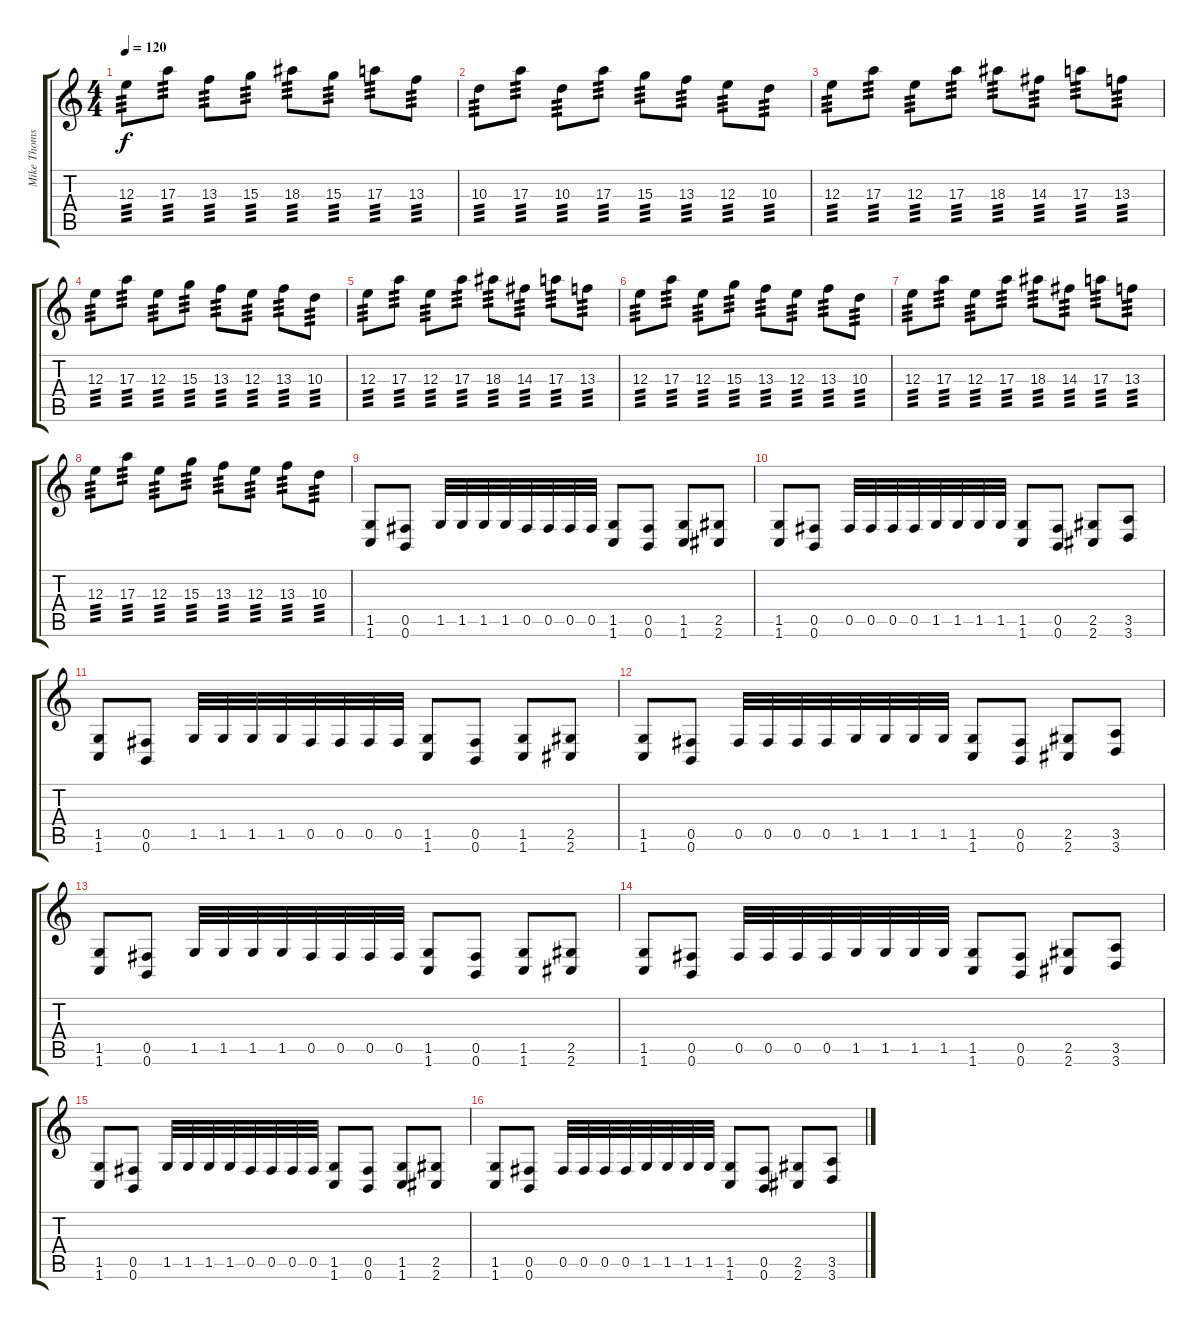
\track ("Mike Thomson #7" "Mike Thoms") {instrument distortionguitar}
\staff {score tabs}
\tuning (Db4 Ab3 E3 B2 Gb2 B1) {hide}
\ts (4 4)
\tempo 120
\clef g2
\ks c
12.3.8{tp 3 dy f} 17.3.8{tp 3} 13.3.8{tp 3} 15.3.8{tp 3} 18.3.8{tp 3} 15.3.8{tp 3} 17.3.8{tp 3} 13.3.8{tp 3} |
10.3.8{tp 3} 17.3.8{tp 3} 10.3.8{tp 3} 17.3.8{tp 3} 15.3.8{tp 3} 13.3.8{tp 3} 12.3.8{tp 3} 10.3.8{tp 3} |
12.3.8{tp 3} 17.3.8{tp 3} 12.3.8{tp 3} 17.3.8{tp 3} 18.3.8{tp 3} 14.3.8{tp 3} 17.3.8{tp 3} 13.3.8{tp 3} |
12.3.8{tp 3} 17.3.8{tp 3} 12.3.8{tp 3} 15.3.8{tp 3} 13.3.8{tp 3} 12.3.8{tp 3} 13.3.8{tp 3} 10.3.8{tp 3} |
12.3.8{tp 3} 17.3.8{tp 3} 12.3.8{tp 3} 17.3.8{tp 3} 18.3.8{tp 3} 14.3.8{tp 3} 17.3.8{tp 3} 13.3.8{tp 3} |
12.3.8{tp 3} 17.3.8{tp 3} 12.3.8{tp 3} 15.3.8{tp 3} 13.3.8{tp 3} 12.3.8{tp 3} 13.3.8{tp 3} 10.3.8{tp 3} |
12.3.8{tp 3} 17.3.8{tp 3} 12.3.8{tp 3} 17.3.8{tp 3} 18.3.8{tp 3} 14.3.8{tp 3} 17.3.8{tp 3} 13.3.8{tp 3} |
12.3.8{tp 3} 17.3.8{tp 3} 12.3.8{tp 3} 15.3.8{tp 3} 13.3.8{tp 3} 12.3.8{tp 3} 13.3.8{tp 3} 10.3.8{tp 3} |
(1.5 1.6).8 (0.5 0.6).8 1.5.32 1.5.32 1.5.32 1.5.32 0.5.32 0.5.32 0.5.32 0.5.32 (1.5 1.6).8 (0.5 0.6).8 (1.5 1.6).8 (2.5 2.6).8 |
(1.5 1.6).8 (0.5 0.6).8 0.5.32 0.5.32 0.5.32 0.5.32 1.5.32 1.5.32 1.5.32 1.5.32 (1.5 1.6).8 (0.5 0.6).8 (2.5 2.6).8 (3.5 3.6).8 |
(1.5 1.6).8 (0.5 0.6).8 1.5.32 1.5.32 1.5.32 1.5.32 0.5.32 0.5.32 0.5.32 0.5.32 (1.5 1.6).8 (0.5 0.6).8 (1.5 1.6).8 (2.5 2.6).8 |
(1.5 1.6).8 (0.5 0.6).8 0.5.32 0.5.32 0.5.32 0.5.32 1.5.32 1.5.32 1.5.32 1.5.32 (1.5 1.6).8 (0.5 0.6).8 (2.5 2.6).8 (3.5 3.6).8 |
(1.5 1.6).8 (0.5 0.6).8 1.5.32 1.5.32 1.5.32 1.5.32 0.5.32 0.5.32 0.5.32 0.5.32 (1.5 1.6).8 (0.5 0.6).8 (1.5 1.6).8 (2.5 2.6).8 |
(1.5 1.6).8 (0.5 0.6).8 0.5.32 0.5.32 0.5.32 0.5.32 1.5.32 1.5.32 1.5.32 1.5.32 (1.5 1.6).8 (0.5 0.6).8 (2.5 2.6).8 (3.5 3.6).8 |
(1.5 1.6).8 (0.5 0.6).8 1.5.32 1.5.32 1.5.32 1.5.32 0.5.32 0.5.32 0.5.32 0.5.32 (1.5 1.6).8 (0.5 0.6).8 (1.5 1.6).8 (2.5 2.6).8 |
(1.5 1.6).8 (0.5 0.6).8 0.5.32 0.5.32 0.5.32 0.5.32 1.5.32 1.5.32 1.5.32 1.5.32 (1.5 1.6).8 (0.5 0.6).8 (2.5 2.6).8 (3.5 3.6).8
